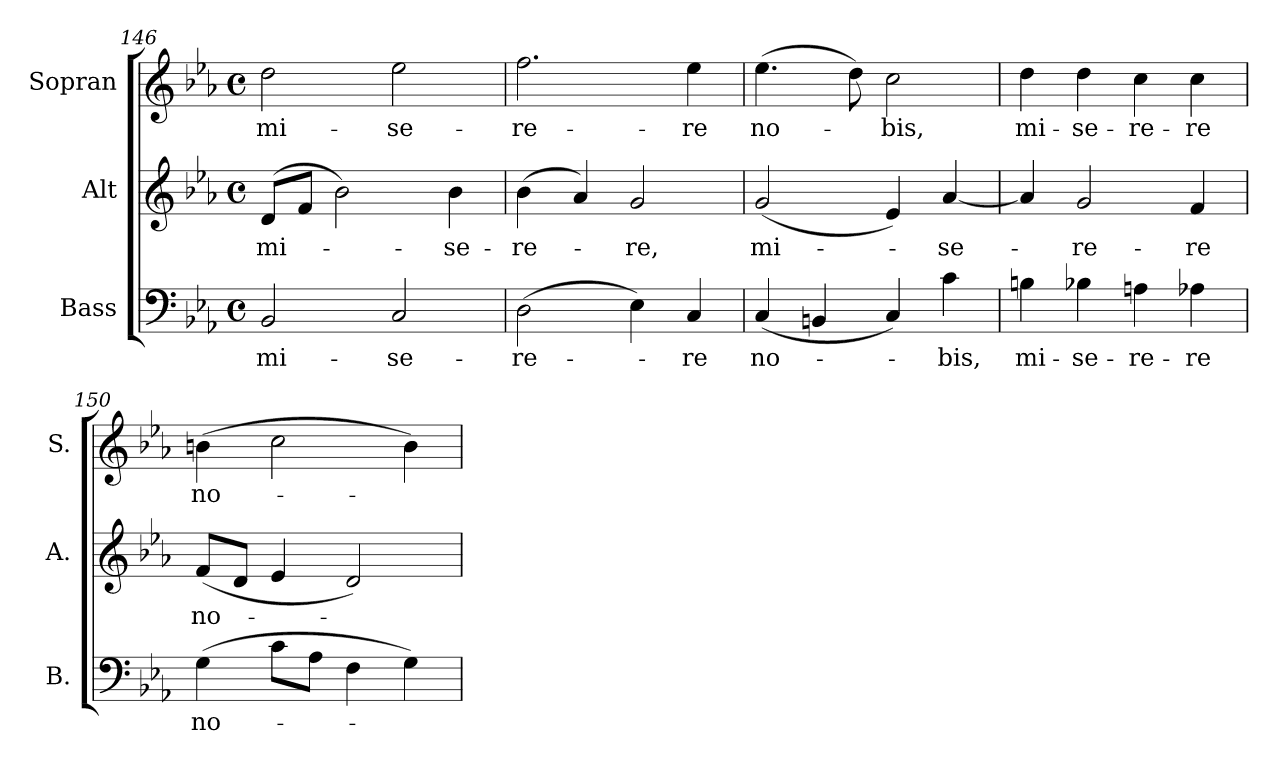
**kern	**text	**kern	**text	**kern	**text
*part3	*part3	*part2	*part2	*part1	*part1
*staff3	*staff3	*staff2	*staff2	*staff1	*staff1
*I"Bass	*	*I"Alt	*	*I"Sopran	*
*I'B.	*	*I'A.	*	*I'S.	*
!!LO:LB:g=z
*clefF4	*	*clefG2	*	*clefG2	*
*k[b-e-a-]	*	*k[b-e-a-]	*	*k[b-e-a-]	*
*E-:	*	*E-:	*	*E-:	*
*M4/4	*	*M4/4	*	*M4/4	*
*met(c)	*	*met(c)	*	*met(c)	*
=146	=146	=146	=146	=146	=146
!	!LO:LY:b	!	!LO:LY:b	!	!LO:LY:b
2BB-/	mi-	(>8d/L	mi-	2dd\	mi-
.	.	8f/J	.	.	.
.	.	2b-\)	.	.	.
!	!LO:LY:b	!	!	!	!LO:LY:b
2C/	-se-	.	.	2ee-\	-se-
!	!	!	!LO:LY:b	!	!
.	.	4b-\	-se-	.	.
=147	=147	=147	=147	=147	=147
!	!LO:LY:b	!	!LO:LY:b	!	!LO:LY:b
(>2D\	-re-	(>4b-\	-re-	2.ff\	-re-
.	.	4a-/)	.	.	.
!	!	!	!LO:LY:b	!	!
4E-\)	.	2g/	-re,	.	.
!	!LO:LY:b	!	!	!	!LO:LY:b
4C/	-re	.	.	4ee-\	-re
=148	=148	=148	=148	=148	=148
!	!LO:LY:b	!	!LO:LY:b	!	!LO:LY:b
(<4C/	no-	(<2g/	mi-	(>4.ee-\	no-
4BBn/	.	.	.	.	.
.	.	.	.	8dd\)	.
!	!	!	!	!	!LO:LY:b
4C/)	.	4e-/)	.	2cc\	-bis,
!	!LO:LY:b	!	!LO:LY:b	!	!
4c\	-bis,	[4a-/	-se-	.	.
=149	=149	=149	=149	=149	=149
!	!LO:LY:b	!	!	!	!LO:LY:b
4Bn\	mi-	4a-/]	.	4dd\	mi-
!	!LO:LY:b	!	!LO:LY:b	!	!LO:LY:b
4B-X\	-se-	2g/	-re-	4dd\	-se-
!	!LO:LY:b	!	!	!	!LO:LY:b
4An\	-re-	.	.	4cc\	-re-
!	!LO:LY:b	!	!LO:LY:b	!	!LO:LY:b
4A-X\	-re	4f/	-re	4cc\	-re
=150	=150	=150	=150	=150	=150
!	!LO:LY:b	!	!LO:LY:b	!	!LO:LY:b
(>4G\	no-	(<8f/L	no-	(>4bn\	no-
.	.	8d/J	.	.	.
8c\L	.	4e-/	.	2cc\	.
8A-\J	.	.	.	.	.
4F\	.	2d/)	.	.	.
4G\)	.	.	.	4b\)	.
=	=	=	=	=	=
*-	*-	*-	*-	*-	*-
